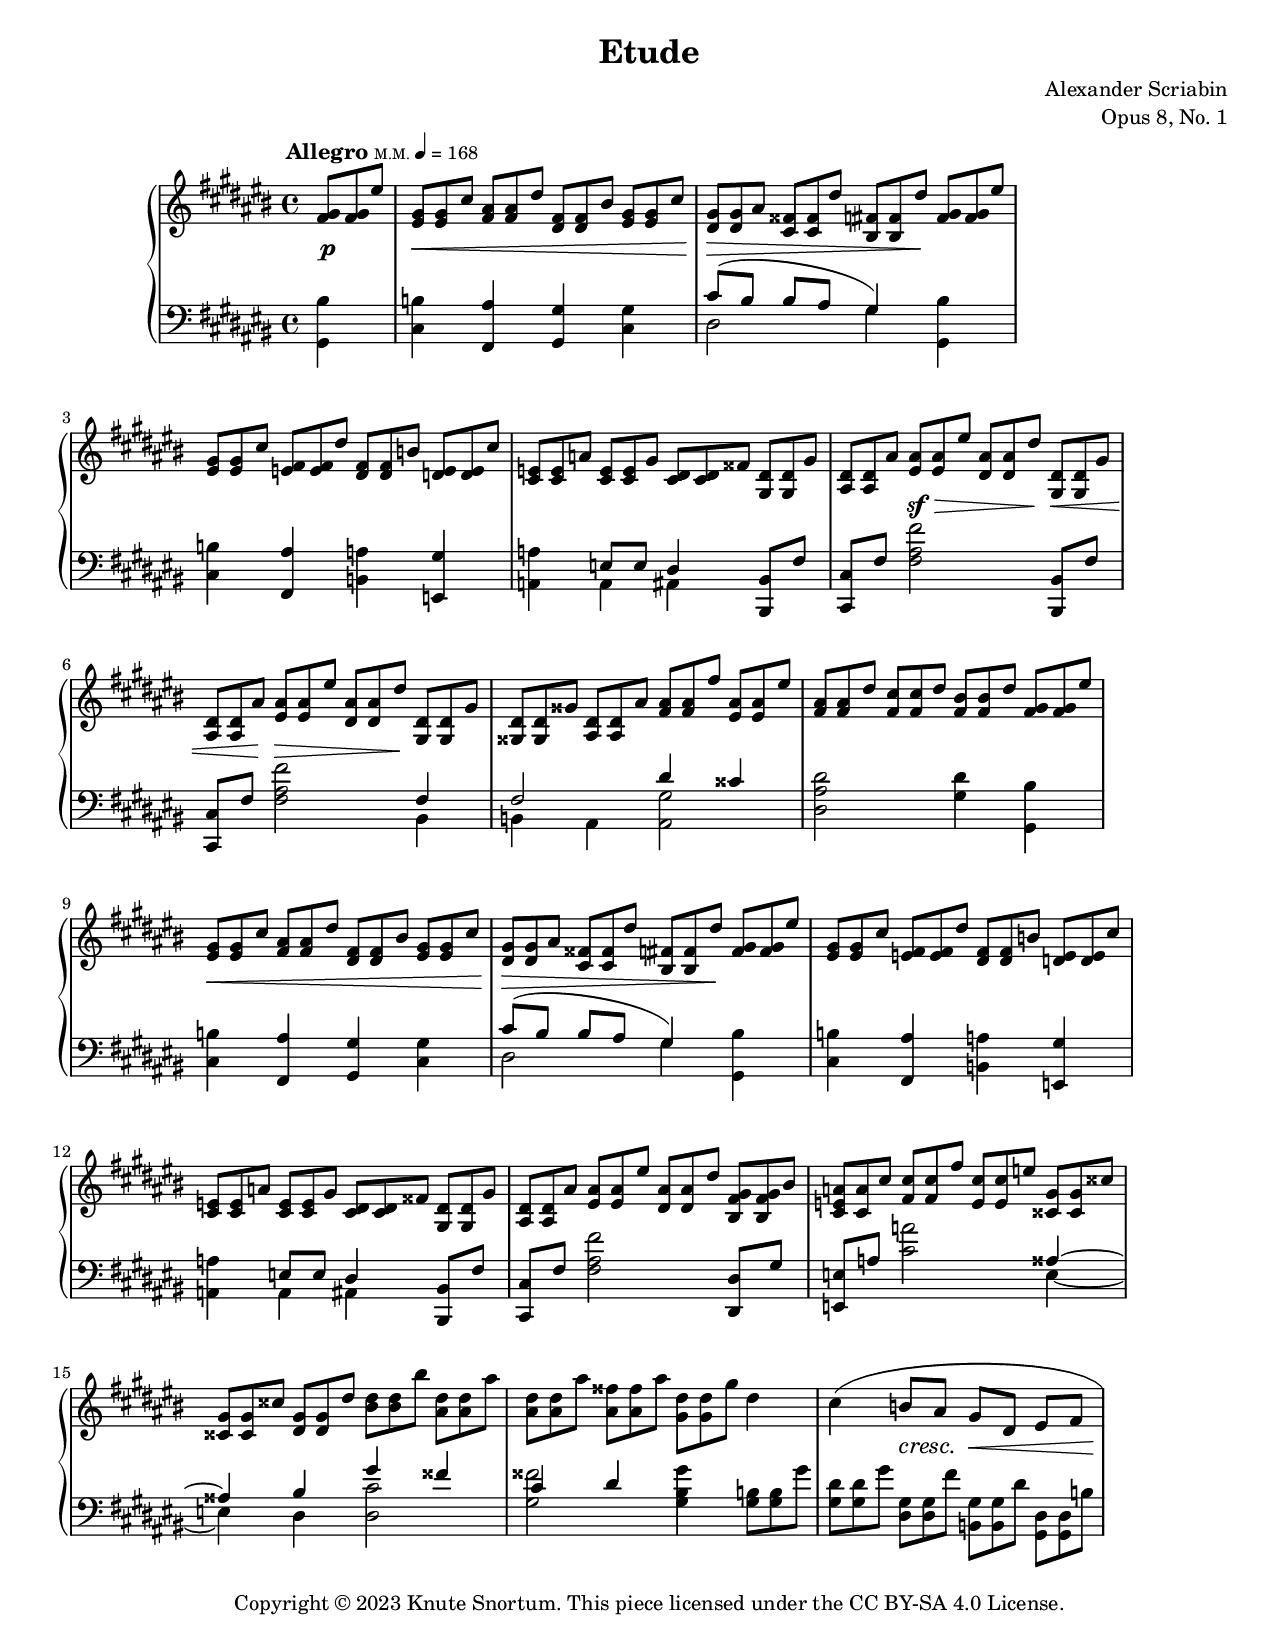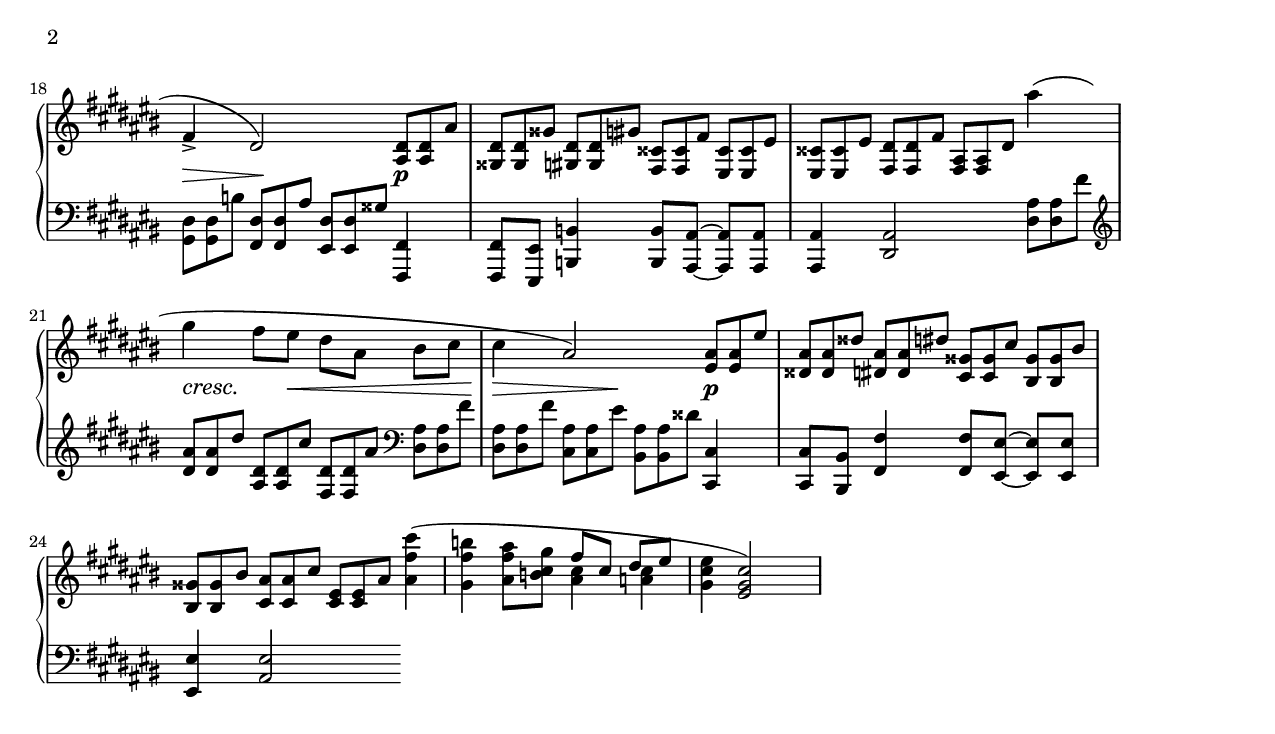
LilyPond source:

\version "2.24.0"

\include "includes/header-paper.ily"
%...+....1....+....2....+....3....+....4....+....5....+....6....+....7....+....

\version "2.24.0"
\language "english"

\include "global-variables.ily"

global = {
  \time 4/4
  \key cs \major
  % \accidentalStyle piano
  % Group eighth-notes in twos
  \set Timing.beamExceptions = #'()
  \set Timing.baseMoment = #(ly:make-moment 1/4)
  \set Timing.beatStructure = 1,1,1,1
}

rightHandUpper = \relative {
  \tupletOff
  \partial 4 \scaleDurations 2/3 { \voiceOne <fs' gs>8 q es' 
    <es, gs>8 q cs' <fs, as> q ds'  <ds, fs> q bs'  <es, gs> q cs' | 
    <ds, gs> q as'  <cs, fss> q ds' <bs, fs'> q ds' <fs, gs> q es' |
    <es, gs>8 q cs'  <e, fs> q ds'  <ds, fs> q b'  <d, e> q cs' |
    <cs, e>8 q a'  <cs, e> q gs'  <cs, ds> q fss  <gs, ds'> q gs' |
    <as, ds>8 q as'  <es as> q es'  <ds, as'> q ds'  <gs,, ds'> q gs' |
    <as, ds>8 q as'  <es as> q es'  <ds, as'> q ds'  <gs,, ds'> q gs' |
    <gss, ds'>8 q gss'  <as, ds> q as'  <fs as> q fs'  <es, as> q es' |
    <fs, as>8 q ds'  <fs, cs'> q ds'  <fs, bs> q ds'  <fs, gs>8 q es' |
    
    \barNumberCheck 9
    <es, gs>8 q cs' <fs, as> q ds'  <ds, fs> q bs'  <es, gs> q cs' | 
    <ds, gs> q as'  <cs, fss> q ds' <bs, fs'> q ds' <fs, gs> q es' |
    <es, gs>8 q cs'  <e, fs> q ds'  <ds, fs> q b'  <d, e> q cs' |
    <cs, e>8 q a'  <cs, e> q gs'  <cs, ds> q fss  <gs, ds'> q gs' |
    <as, ds>8 q as'  <es as> q es'  <ds, as'> q ds'  <bs, fs' gs> q bs' |
    <cs, e a>8 <cs a'> cs'  <fs, cs'> q fs'  <e, cs'> q e' <css, gs'> q css' |
    <css, gs'>8 q css'  <ds, gs> q ds'  \oneVoice <bs ds> q bs'
      <as, ds> q as' |
    <as, ds>8 q as'  <as, fss'> q as'  <gs, ds'> q gs' 
  } ds4 |
  
  \barNumberCheck 17
  cs4( b8 as gs ds es fs |
  fs4-> ds2) \scaleDurations 2/3 { <as ds>8 q as' |
    <gss, ds'>8 q gss'  <gs, ds'> q gs'  <fs, css'> q fs'  <es, css'> q es' |
    <es, css'>8 q es'  <fs, ds'> q fs'  <fs, as> q ds'
  } as''4( |
  gs4 fs8 es ds as bs cs |
  cs4 as2) \scaleDurations 2/3 { <es as>8 q es' |
    <dss, as'>8 q dss'  <ds, as'> q ds'  <cs, gss'> q cs'  <bs, gss'> q bs' |
    <bs, gss'>8 q bs'  <cs, as'> q cs'  <cs, es> q as'
  } s4 |
  s2 \voiceOne fs'8 cs ds es |
  s2. %
}

rightHandLower = \relative {
  \partial 4 s4
  s1 * 8 |
  
  \barNumberCheck 9
  s1 * 8 |
  
  \barNumberCheck 17
  s1 * 7 |
  s2. <as' fs' cs'>4( |
  
  \barNumberCheck 25
  <gs fs' b>4 <as fs' as>8 <b cs gs'> \voiceTwo <as cs>4 <a cs> |
  \oneVoice <gs cs es>4 <es gs cs>2) s4 |
}

rightHand = {
  \global
  <<
    \new Voice \rightHandUpper
    \new Voice \rightHandLower
  >>
}

leftHandUpper = \relative {
  \voiceThree 
  \partial 4 s4
  s1 |
  cs'8( bs bs as gs4) s4 |
  s1 |
  s4 e8 e ds4 s |
  s1 |
  s2. fs4 |
  fs2 ds'4 css |
  s1 |
  
  \barNumberCheck 9
  s1 |
  cs8( bs bs as gs4) s4 |
  s1 |
  s4 e8 e ds4 s |
  s1 |
  s2. ass'4~ |
  ass4 bs gs' fss |
  cs4 ds s2 |
}

leftHandLower = \relative {
  \partial 4 <gs, bs'>4
  <cs b'>4 <fs, as'> <gs gs'> < cs gs'> |
  \voiceFour ds2 gs4 \oneVoice <gs, bs'> |
  <cs b'>4 <fs, as'> <b a'> <e, gs'> |
  <a a'>4 \voiceFour a as \oneVoice <bs, bs'>8 fs'' |
  <cs, cs'>8 fs' <fs as fs'>2 <bs,, bs'>8 fs'' |
  <cs, cs'>8 fs' <fs as fs'>2 \voiceFour bs,4 |
  b4 as <as gs'>2 |
  \oneVoice <ds as' ds>2 <gs ds'>4 <gs, bs'>4 |
  
  \barNumberCheck 9
  <cs b'>4 <fs, as'> <gs gs'> < cs gs'> |
  \voiceFour ds2 gs4 \oneVoice <gs, bs'> |
  <cs b'>4 <fs, as'> <b a'> <e, gs'> |
  <a a'>4 \voiceFour a as \oneVoice <bs, bs'>8 fs'' |
  <cs, cs'>8 fs' <fs as fs'>2 <ds, ds'>8 gs' |
  <e, e'> a' <cs a'>2 \voiceFour e,4~ |
  e4 ds <ds cs'>2 |
  <gs fss'>2 \oneVoice <gs bs gs'>4 \scaleDurations 2/3 { <gs b>8 q gs' | 
                                                
    \barNumberCheck 17
    <gs, ds'> q gs'  <ds, gs> q fs'  <b,, gs'> q ds'  <gs,, ds'> q b' |
    <gs, ds'>8 q b'  <fs, ds'> q as'  <es, ds'> q gss'  
  } <fs,, fs'>4 |
  q8 <es es'> <b' b'>4 q8 <as as'>8~ q q |
  q4 <ds as'>2 \scaleDurations 2/3 { <ds' as'>8 q fs' |
    \clef treble <ds as'>8 q ds'  <as, ds> q cs'  <fs,, ds'> q as' \clef bass
      <ds,, as'> q fs' |
    <ds, as'>8 q fs'  <cs, as'> q es'  <bs, as'> q dss'
  } <cs,, cs'>4 |
  q8 <bs bs'> <fs' fs'>4 q8 <es es'>~ q q |
  q4 <as es'>2 \scaleDurations 2/3 { % 
    
  }
}

leftHand = {
  \global
  \clef bass
  <<
    \new Voice \leftHandUpper
    \new Voice \leftHandLower
  >>
}

dynamics = {
  \override DynamicTextSpanner.style = #'none
  \partial 4 s4\p 
  s1\< |
  s2\> s8. s16\! s4 |
  s1 * 2 |
  s4 s\sf\> s8. s16\! s4\< |
  s8. s16\! s4\> s8. s16\! s4 |
  s1 * 2 |
  
  \barNumberCheck 9
  s1\< |
  s2\> s8. s16\! s4 |
  s1 * 6 |
  
  \barNumberCheck 17
  s4 s\cresc s2\< |
  s4\> s2\! s4\p |
  s1 * 2 |
  s4.\cresc s8\< s2 |
  s4\> s8. s16\! s4 s\p |
}

% MIDI only 
pedal = {
  
}

tempi = {
  \set Score.tempoHideNote = ##t
  \textMark \markup \tempo-markup Allegro #2 #0 168
  \partial 4 s4
  s1 |
}

forceBreaks = {
  
}

etudeOneNotes =
\score {
  \header {
    title = "Etude"
    composer = "Alexander Scriabin"
    opus = "Opus 8, No. 1"
  }
  \keepWithTag layout  
  \new PianoStaff <<
    \new Staff = "upper" \rightHand
    \new Dynamics \dynamics
    \new Staff = "lower" \leftHand
    \new Dynamics \tempi
    \new Devnull \forceBreaks
  >>
  \layout {}
}

\include "articulate.ly"

etudeOneMidi =
\book {
  \bookOutputName "etude-op8-no1"
  \score {
    \keepWithTag midi
    \articulate <<
      \new Staff = "upper" << \rightHand \dynamics \pedal \tempi >>
      \new Staff = "lower" << \leftHand \dynamics \pedal \tempi >>
    >>
    \midi{}
  }
}


%remove me
\paper {
  ragged-right = ##t
  ragged-last-bottom = ##t
  min-systems-per-page = 0
}

\etudeOneNotes
\etudeOneMidi